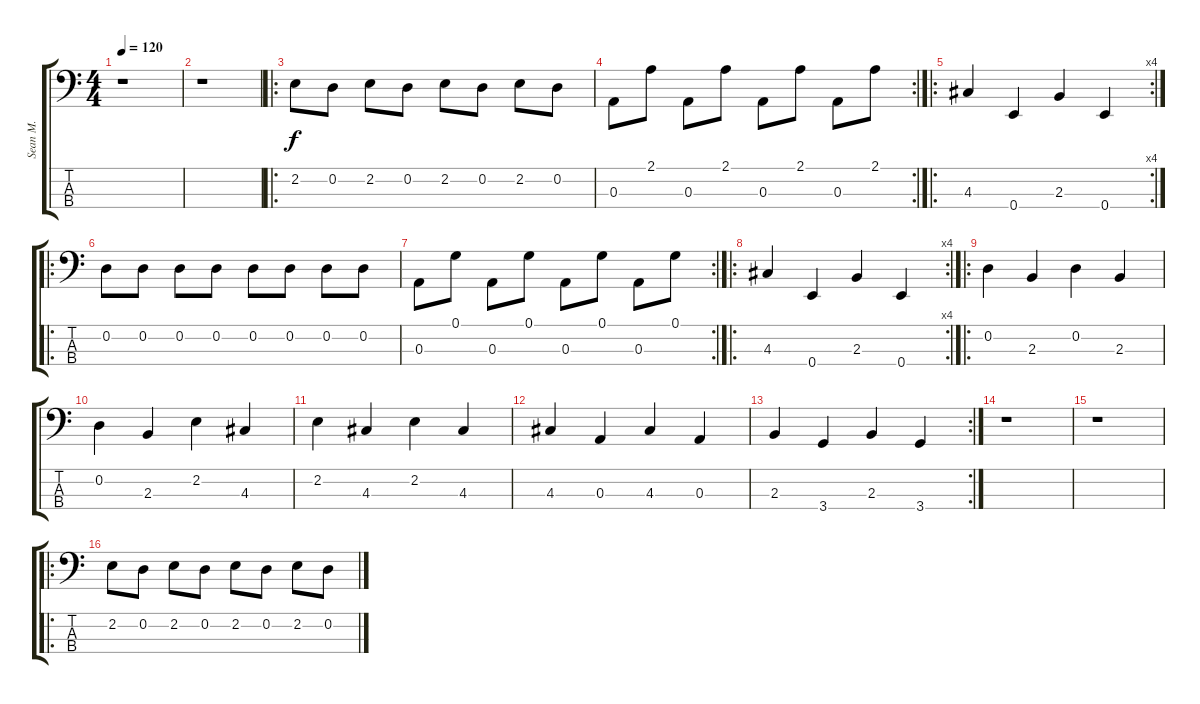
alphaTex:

\track ("Sean M." "Sean M.") {instrument electricbasspick}
\staff {score tabs}
\tuning (G2 D2 A1 E1) {hide}
\ts (4 4)
\tempo 120
\clef f4
\ks c
r.1{dy f instrument electricbasspick} |
r.1 |
\ro
2.2.8 0.2.8 2.2.8 0.2.8 2.2.8 0.2.8 2.2.8 0.2.8 |
\rc 2
0.3.8 2.1.8 0.3.8 2.1.8 0.3.8 2.1.8 0.3.8 2.1.8 |
\ro
\rc 4
4.3.4 0.4.4 2.3.4 0.4.4 |
\ro
0.2.8 0.2.8 0.2.8 0.2.8 0.2.8 0.2.8 0.2.8 0.2.8 |
\rc 2
0.3.8 0.1.8 0.3.8 0.1.8 0.3.8 0.1.8 0.3.8 0.1.8 |
\ro
\rc 4
4.3.4 0.4.4 2.3.4 0.4.4 |
\ro
0.2.4 2.3.4 0.2.4 2.3.4 |
0.2.4 2.3.4 2.2.4 4.3.4 |
2.2.4 4.3.4 2.2.4 4.3.4 |
4.3.4 0.3.4 4.3.4 0.3.4 |
\rc 2
2.3.4 3.4.4 2.3.4 3.4.4 |
r.1 |
r.1 |
\ro
2.2.8 0.2.8 2.2.8 0.2.8 2.2.8 0.2.8 2.2.8 0.2.8
